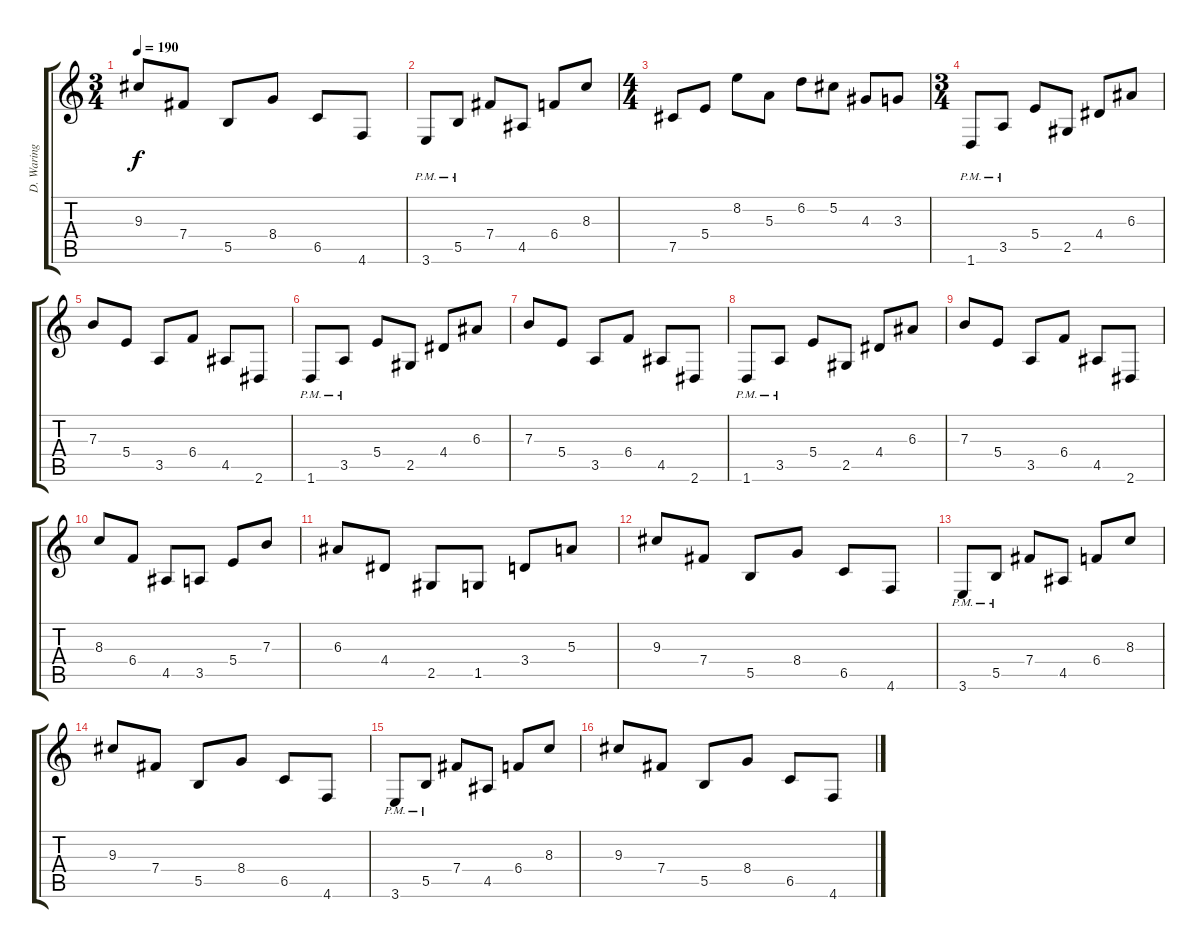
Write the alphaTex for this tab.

\track ("D. Waring Gtr." "D. Waring ") {instrument distortionguitar}
\staff {score tabs}
\tuning (Db4 Ab3 E3 B2 Gb2 Db2) {hide}
\ts (3 4)
\tempo 190
\clef g2
\ks c
9.3.8{dy f} 7.4.8 5.5.8 8.4.8 6.5.8 4.6.8 |
3.6{pm}.8 5.5{pm}.8 7.4.8 4.5.8 6.4.8 8.3.8 |
\ts (4 4)
7.5.8 5.4.8 8.2.8 5.3.8 6.2.8 5.2.8 4.3.8 3.3.8 |
\ts (3 4)
1.6{pm}.8 3.5{pm}.8 5.4.8 2.5.8 4.4.8 6.3.8 |
7.3.8 5.4.8 3.5.8 6.4.8 4.5.8 2.6.8 |
1.6{pm}.8 3.5{pm}.8 5.4.8 2.5.8 4.4.8 6.3.8 |
7.3.8 5.4.8 3.5.8 6.4.8 4.5.8 2.6.8 |
1.6{pm}.8 3.5{pm}.8 5.4.8 2.5.8 4.4.8 6.3.8 |
7.3.8 5.4.8 3.5.8 6.4.8 4.5.8 2.6.8 |
8.3.8 6.4.8 4.5.8 3.5.8 5.4.8 7.3.8 |
6.3.8 4.4.8 2.5.8 1.5.8 3.4.8 5.3.8 |
9.3.8 7.4.8 5.5.8 8.4.8 6.5.8 4.6.8 |
3.6{pm}.8 5.5{pm}.8 7.4.8 4.5.8 6.4.8 8.3.8 |
9.3.8 7.4.8 5.5.8 8.4.8 6.5.8 4.6.8 |
3.6{pm}.8 5.5{pm}.8 7.4.8 4.5.8 6.4.8 8.3.8 |
9.3.8 7.4.8 5.5.8 8.4.8 6.5.8 4.6.8
